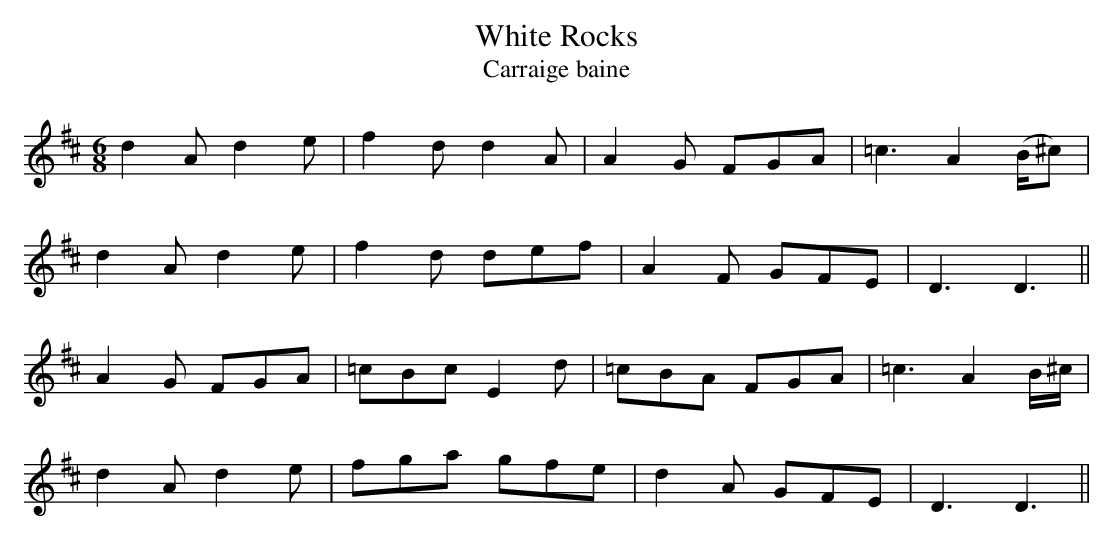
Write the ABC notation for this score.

X:1
T:White Rocks
T:Carraige baine
M:6/8
L:1/8
K:D
d2A d2e|f2d d2A|A2G FGA|=c3 A2 (B/^c)|
d2A d2e|f2d def|A2F GFE|D3 D3||
A2G FGA|=cBc E2d|=cBA FGA|=c3 A2 B/^c/|
d2A d2e|fga gfe|d2A GFE|D3 D3||
